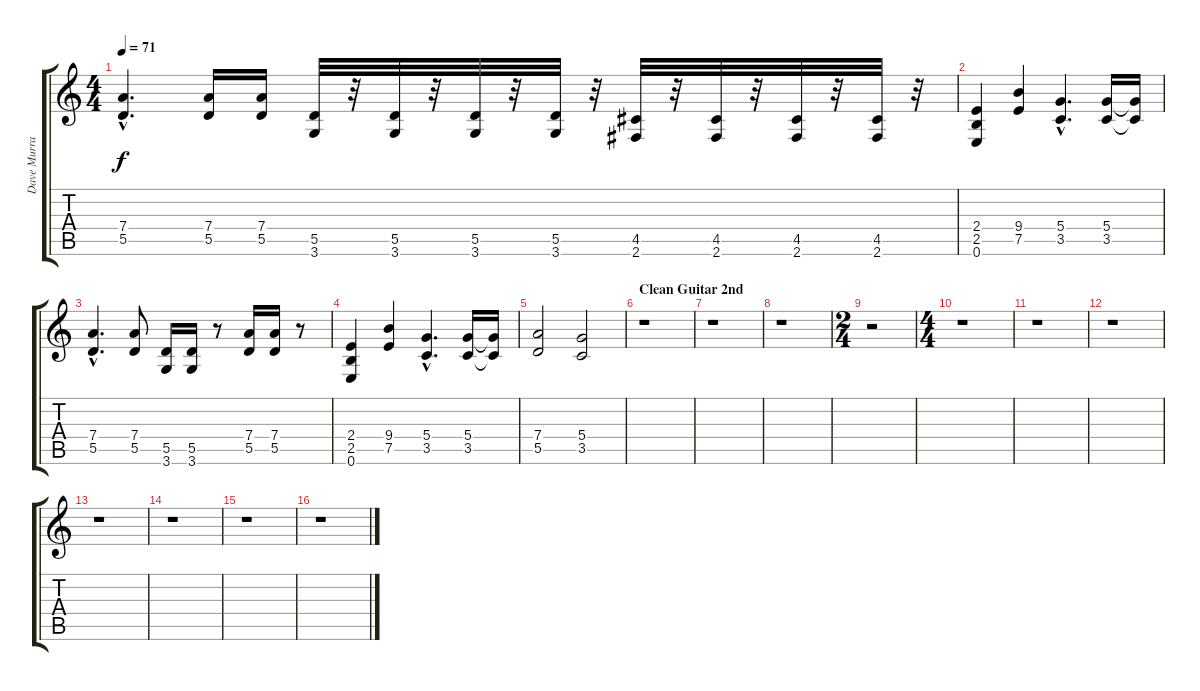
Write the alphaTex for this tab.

\track ("Dave Murray (Riffs and Solo)" "Dave Murra") {instrument overdrivenguitar}
\staff {score tabs}
\tuning (E4 B3 G3 D3 A2 E2) {hide}
\ts (4 4)
\tempo 71
\clef g2
\ks c
(7.4{hac} 5.5{hac}).4{d dy f} (7.4 5.5).16 (7.4 5.5).16 (5.5 3.6).32 r.32 (5.5 3.6).32 r.32 (5.5 3.6).32 r.32 (5.5 3.6).32 r.32 (4.5 2.6).32 r.32 (4.5 2.6).32 r.32 (4.5 2.6).32 r.32 (4.5 2.6).32 r.32 |
(2.4 2.5 0.6).4 (9.4 7.5).4 (5.4{hac} 3.5{hac}).4{d} (5.4 3.5).16 (5.4{t} 3.5{t}).16 |
(7.4{hac} 5.5{hac}).4{d} (7.4 5.5).8 (5.5 3.6).16 (5.5 3.6).16 r.8 (7.4 5.5).16 (7.4 5.5).16 r.8 |
(2.4 2.5 0.6).4 (9.4 7.5).4 (5.4{hac} 3.5{hac}).4{d} (5.4 3.5).16 (5.4{t} 3.5{t}).16 |
(7.4 5.5).2 (5.4 3.5).2 |
\section ("" "Clean Guitar 2nd")
r.1 |
r.1 |
r.1 |
\ts (2 4)
r.2 |
\ts (4 4)
r.1 |
r.1 |
r.1 |
r.1 |
r.1 |
r.1 |
r.1
